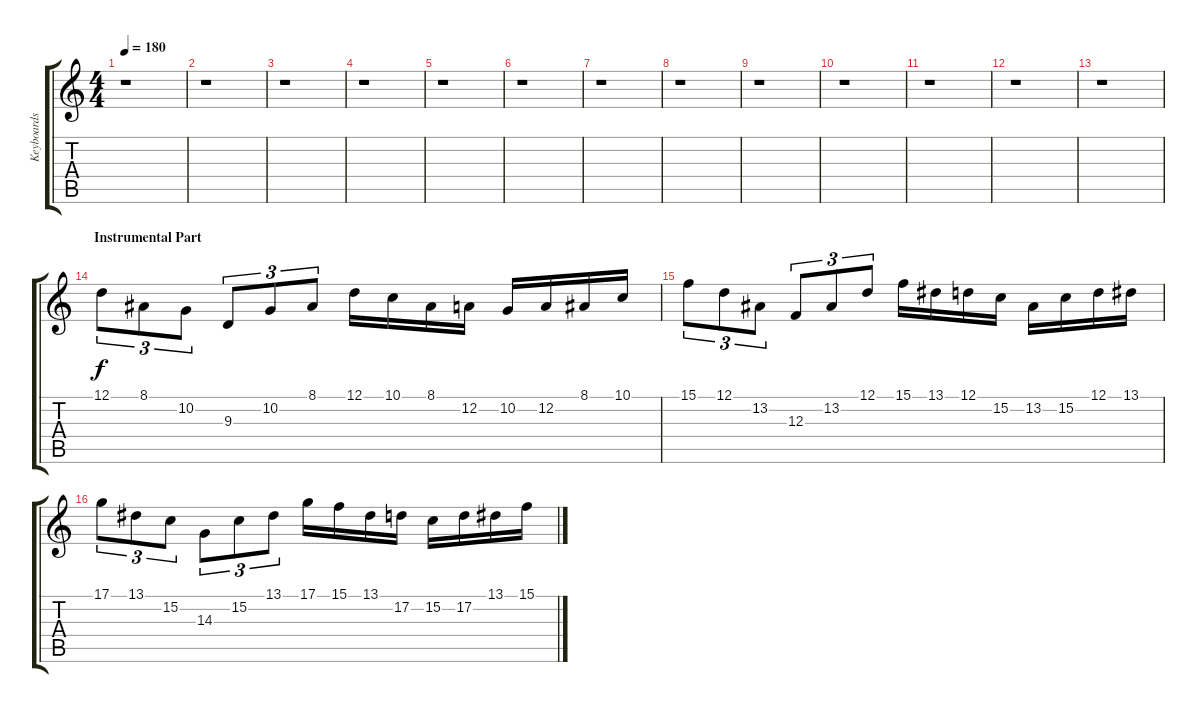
\track ("Keyboards" "Keyboards") {instrument harpsichord}
\staff {score tabs}
\tuning (D4 A3 F3 C3 G2 D2) {hide}
\ts (4 4)
\tempo 180
\clef g2
\ks c
r.1{dy mf} |
r.1 |
r.1 |
r.1 |
r.1 |
r.1 |
r.1 |
r.1 |
r.1 |
r.1 |
r.1 |
r.1 |
r.1 |
\section ("" "Instrumental Part")
12.1.8{tu (3 2) dy f} 8.1.8{tu (3 2)} 10.2.8{tu (3 2)} 9.3.8{tu (3 2)} 10.2.8{tu (3 2)} 8.1.8{tu (3 2)} 12.1.16 10.1.16 8.1.16 12.2.16 10.2.16 12.2.16 8.1.16 10.1.16 |
15.1.8{tu (3 2)} 12.1.8{tu (3 2)} 13.2.8{tu (3 2)} 12.3.8{tu (3 2)} 13.2.8{tu (3 2)} 12.1.8{tu (3 2)} 15.1.16 13.1.16 12.1.16 15.2.16 13.2.16 15.2.16 12.1.16 13.1.16 |
17.1.8{tu (3 2)} 13.1.8{tu (3 2)} 15.2.8{tu (3 2)} 14.3.8{tu (3 2)} 15.2.8{tu (3 2)} 13.1.8{tu (3 2)} 17.1.16 15.1.16 13.1.16 17.2.16 15.2.16 17.2.16 13.1.16 15.1.16
